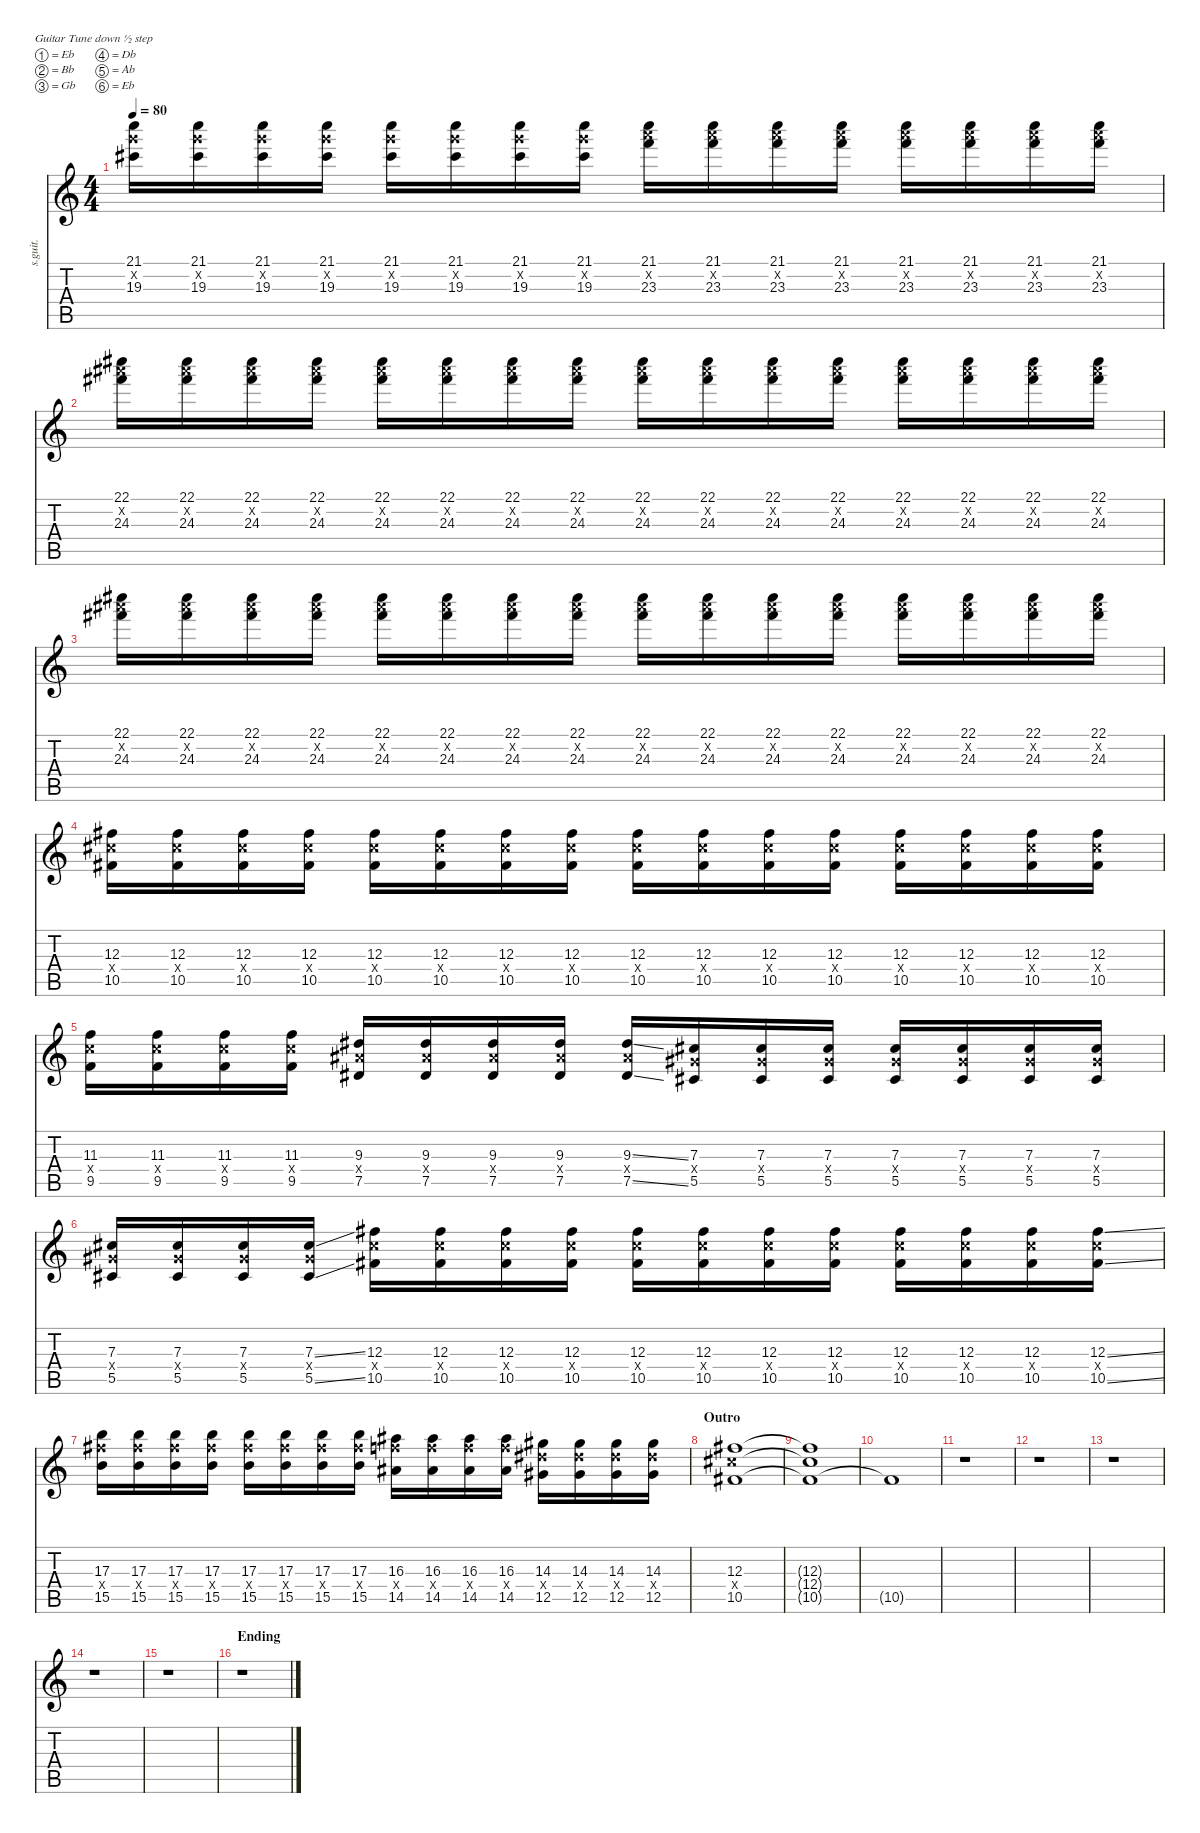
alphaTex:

\defaultSystemsLayout 4
\hideDynamics
\bracketExtendMode nobrackets
\track ("Lead Guitar (Distorted, Cuomo)" "s.guit.") {instrument distortionguitar}
\staff {score tabs}
\tuning (Eb4 Bb3 Gb3 Db3 Ab2 Eb2)
\ts (4 4)
\tempo 80
\clef g2
\ks c
(21.1 21.2{x} 19.3{acc #}).16{lyrics (0 "") lyrics (1 "") lyrics (2 "") lyrics (3 "") lyrics (4 "") dy f} (21.1 21.2{x} 19.3{acc #}).16{lyrics (0 "") lyrics (1 "") lyrics (2 "") lyrics (3 "") lyrics (4 "")} (21.1 21.2{x} 19.3{acc #}).16{lyrics (0 "") lyrics (1 "") lyrics (2 "") lyrics (3 "") lyrics (4 "")} (21.1 21.2{x} 19.3{acc #}).16{lyrics (0 "") lyrics (1 "") lyrics (2 "") lyrics (3 "") lyrics (4 "")} (21.1 21.2{x} 19.3{acc #}).16{lyrics (0 "") lyrics (1 "") lyrics (2 "") lyrics (3 "") lyrics (4 "")} (21.1 21.2{x} 19.3{acc #}).16{lyrics (0 "") lyrics (1 "") lyrics (2 "") lyrics (3 "") lyrics (4 "")} (21.1 21.2{x} 19.3{acc #}).16{lyrics (0 "") lyrics (1 "") lyrics (2 "") lyrics (3 "") lyrics (4 "")} (21.1 21.2{x} 19.3{acc #}).16{lyrics (0 "") lyrics (1 "") lyrics (2 "") lyrics (3 "") lyrics (4 "")} (21.1 23.2{x} 23.3).16{lyrics (0 "") lyrics (1 "") lyrics (2 "") lyrics (3 "") lyrics (4 "")} (21.1 23.2{x} 23.3).16{lyrics (0 "") lyrics (1 "") lyrics (2 "") lyrics (3 "") lyrics (4 "")} (21.1 23.2{x} 23.3).16{lyrics (0 "") lyrics (1 "") lyrics (2 "") lyrics (3 "") lyrics (4 "")} (21.1 23.2{x} 23.3).16{lyrics (0 "") lyrics (1 "") lyrics (2 "") lyrics (3 "") lyrics (4 "")} (21.1 23.2{x} 23.3).16{lyrics (0 "") lyrics (1 "") lyrics (2 "") lyrics (3 "") lyrics (4 "")} (21.1 23.2{x} 23.3).16{lyrics (0 "") lyrics (1 "") lyrics (2 "") lyrics (3 "") lyrics (4 "")} (21.1 23.2{x} 23.3).16{lyrics (0 "") lyrics (1 "") lyrics (2 "") lyrics (3 "") lyrics (4 "")} (21.1 23.2{x} 23.3).16{lyrics (0 "") lyrics (1 "") lyrics (2 "") lyrics (3 "") lyrics (4 "")} |
(22.1{acc #} 24.2{x acc #} 24.3{acc #}).16{lyrics (0 "") lyrics (1 "") lyrics (2 "") lyrics (3 "") lyrics (4 "")} (22.1{acc #} 24.2{x acc #} 24.3{acc #}).16{lyrics (0 "") lyrics (1 "") lyrics (2 "") lyrics (3 "") lyrics (4 "")} (22.1{acc #} 24.2{x acc #} 24.3{acc #}).16{lyrics (0 "") lyrics (1 "") lyrics (2 "") lyrics (3 "") lyrics (4 "")} (22.1{acc #} 24.2{x acc #} 24.3{acc #}).16{lyrics (0 "") lyrics (1 "") lyrics (2 "") lyrics (3 "") lyrics (4 "")} (22.1{acc #} 24.2{x acc #} 24.3{acc #}).16{lyrics (0 "") lyrics (1 "") lyrics (2 "") lyrics (3 "") lyrics (4 "")} (22.1{acc #} 24.2{x acc #} 24.3{acc #}).16{lyrics (0 "") lyrics (1 "") lyrics (2 "") lyrics (3 "") lyrics (4 "")} (22.1{acc #} 24.2{x acc #} 24.3{acc #}).16{lyrics (0 "") lyrics (1 "") lyrics (2 "") lyrics (3 "") lyrics (4 "")} (22.1{acc #} 24.2{x acc #} 24.3{acc #}).16{lyrics (0 "") lyrics (1 "") lyrics (2 "") lyrics (3 "") lyrics (4 "")} (22.1{acc #} 24.2{x acc #} 24.3{acc #}).16{lyrics (0 "") lyrics (1 "") lyrics (2 "") lyrics (3 "") lyrics (4 "")} (22.1{acc #} 24.2{x acc #} 24.3{acc #}).16{lyrics (0 "") lyrics (1 "") lyrics (2 "") lyrics (3 "") lyrics (4 "")} (22.1{acc #} 24.2{x acc #} 24.3{acc #}).16{lyrics (0 "") lyrics (1 "") lyrics (2 "") lyrics (3 "") lyrics (4 "")} (22.1{acc #} 24.2{x acc #} 24.3{acc #}).16{lyrics (0 "") lyrics (1 "") lyrics (2 "") lyrics (3 "") lyrics (4 "")} (22.1{acc #} 24.2{x acc #} 24.3{acc #}).16{lyrics (0 "") lyrics (1 "") lyrics (2 "") lyrics (3 "") lyrics (4 "")} (22.1{acc #} 24.2{x acc #} 24.3{acc #}).16{lyrics (0 "") lyrics (1 "") lyrics (2 "") lyrics (3 "") lyrics (4 "")} (22.1{acc #} 24.2{x acc #} 24.3{acc #}).16{lyrics (0 "") lyrics (1 "") lyrics (2 "") lyrics (3 "") lyrics (4 "")} (22.1{acc #} 24.2{x acc #} 24.3{acc #}).16{lyrics (0 "") lyrics (1 "") lyrics (2 "") lyrics (3 "") lyrics (4 "")} |
(22.1{acc #} 24.2{x acc #} 24.3{acc #}).16{lyrics (0 "") lyrics (1 "") lyrics (2 "") lyrics (3 "") lyrics (4 "")} (22.1{acc #} 24.2{x acc #} 24.3{acc #}).16{lyrics (0 "") lyrics (1 "") lyrics (2 "") lyrics (3 "") lyrics (4 "")} (22.1{acc #} 24.2{x acc #} 24.3{acc #}).16{lyrics (0 "") lyrics (1 "") lyrics (2 "") lyrics (3 "") lyrics (4 "")} (22.1{acc #} 24.2{x acc #} 24.3{acc #}).16{lyrics (0 "") lyrics (1 "") lyrics (2 "") lyrics (3 "") lyrics (4 "")} (22.1{acc #} 24.2{x acc #} 24.3{acc #}).16{lyrics (0 "") lyrics (1 "") lyrics (2 "") lyrics (3 "") lyrics (4 "")} (22.1{acc #} 24.2{x acc #} 24.3{acc #}).16{lyrics (0 "") lyrics (1 "") lyrics (2 "") lyrics (3 "") lyrics (4 "")} (22.1{acc #} 24.2{x acc #} 24.3{acc #}).16{lyrics (0 "") lyrics (1 "") lyrics (2 "") lyrics (3 "") lyrics (4 "")} (22.1{acc #} 24.2{x acc #} 24.3{acc #}).16{lyrics (0 "") lyrics (1 "") lyrics (2 "") lyrics (3 "") lyrics (4 "")} (22.1{acc #} 24.2{x acc #} 24.3{acc #}).16{lyrics (0 "") lyrics (1 "") lyrics (2 "") lyrics (3 "") lyrics (4 "")} (22.1{acc #} 24.2{x acc #} 24.3{acc #}).16{lyrics (0 "") lyrics (1 "") lyrics (2 "") lyrics (3 "") lyrics (4 "")} (22.1{acc #} 24.2{x acc #} 24.3{acc #}).16{lyrics (0 "") lyrics (1 "") lyrics (2 "") lyrics (3 "") lyrics (4 "")} (22.1{acc #} 24.2{x acc #} 24.3{acc #}).16{lyrics (0 "") lyrics (1 "") lyrics (2 "") lyrics (3 "") lyrics (4 "")} (22.1{acc #} 24.2{x acc #} 24.3{acc #}).16{lyrics (0 "") lyrics (1 "") lyrics (2 "") lyrics (3 "") lyrics (4 "")} (22.1{acc #} 24.2{x acc #} 24.3{acc #}).16{lyrics (0 "") lyrics (1 "") lyrics (2 "") lyrics (3 "") lyrics (4 "")} (22.1{acc #} 24.2{x acc #} 24.3{acc #}).16{lyrics (0 "") lyrics (1 "") lyrics (2 "") lyrics (3 "") lyrics (4 "")} (22.1{acc #} 24.2{x acc #} 24.3{acc #}).16{lyrics (0 "") lyrics (1 "") lyrics (2 "") lyrics (3 "") lyrics (4 "")} |
(12.3{acc #} 12.4{x acc #} 10.5{acc #}).16{lyrics (0 "") lyrics (1 "") lyrics (2 "") lyrics (3 "") lyrics (4 "")} (12.3{acc #} 12.4{x acc #} 10.5{acc #}).16{lyrics (0 "") lyrics (1 "") lyrics (2 "") lyrics (3 "") lyrics (4 "")} (12.3{acc #} 12.4{x acc #} 10.5{acc #}).16{lyrics (0 "") lyrics (1 "") lyrics (2 "") lyrics (3 "") lyrics (4 "")} (12.3{acc #} 12.4{x acc #} 10.5{acc #}).16{lyrics (0 "") lyrics (1 "") lyrics (2 "") lyrics (3 "") lyrics (4 "")} (12.3{acc #} 12.4{x acc #} 10.5{acc #}).16{lyrics (0 "") lyrics (1 "") lyrics (2 "") lyrics (3 "") lyrics (4 "")} (12.3{acc #} 12.4{x acc #} 10.5{acc #}).16{lyrics (0 "") lyrics (1 "") lyrics (2 "") lyrics (3 "") lyrics (4 "")} (12.3{acc #} 12.4{x acc #} 10.5{acc #}).16{lyrics (0 "") lyrics (1 "") lyrics (2 "") lyrics (3 "") lyrics (4 "")} (12.3{acc #} 12.4{x acc #} 10.5{acc #}).16{lyrics (0 "") lyrics (1 "") lyrics (2 "") lyrics (3 "") lyrics (4 "")} (12.3{acc #} 12.4{x acc #} 10.5{acc #}).16{lyrics (0 "") lyrics (1 "") lyrics (2 "") lyrics (3 "") lyrics (4 "")} (12.3{acc #} 12.4{x acc #} 10.5{acc #}).16{lyrics (0 "") lyrics (1 "") lyrics (2 "") lyrics (3 "") lyrics (4 "")} (12.3{acc #} 12.4{x acc #} 10.5{acc #}).16{lyrics (0 "") lyrics (1 "") lyrics (2 "") lyrics (3 "") lyrics (4 "")} (12.3{acc #} 12.4{x acc #} 10.5{acc #}).16{lyrics (0 "") lyrics (1 "") lyrics (2 "") lyrics (3 "") lyrics (4 "")} (12.3{acc #} 12.4{x acc #} 10.5{acc #}).16{lyrics (0 "") lyrics (1 "") lyrics (2 "") lyrics (3 "") lyrics (4 "")} (12.3{acc #} 12.4{x acc #} 10.5{acc #}).16{lyrics (0 "") lyrics (1 "") lyrics (2 "") lyrics (3 "") lyrics (4 "")} (12.3{acc #} 12.4{x acc #} 10.5{acc #}).16{lyrics (0 "") lyrics (1 "") lyrics (2 "") lyrics (3 "") lyrics (4 "")} (12.3{acc #} 12.4{x acc #} 10.5{acc #}).16{lyrics (0 "") lyrics (1 "") lyrics (2 "") lyrics (3 "") lyrics (4 "")} |
(11.3 11.4{x} 9.5).16{lyrics (0 "") lyrics (1 "") lyrics (2 "") lyrics (3 "") lyrics (4 "")} (11.3 11.4{x} 9.5).16{lyrics (0 "") lyrics (1 "") lyrics (2 "") lyrics (3 "") lyrics (4 "")} (11.3 11.4{x} 9.5).16{lyrics (0 "") lyrics (1 "") lyrics (2 "") lyrics (3 "") lyrics (4 "")} (11.3 11.4{x} 9.5).16{lyrics (0 "") lyrics (1 "") lyrics (2 "") lyrics (3 "") lyrics (4 "")} (9.3{acc #} 9.4{x acc #} 7.5{acc #}).16{lyrics (0 "") lyrics (1 "") lyrics (2 "") lyrics (3 "") lyrics (4 "")} (9.3{acc #} 9.4{x acc #} 7.5{acc #}).16{lyrics (0 "") lyrics (1 "") lyrics (2 "") lyrics (3 "") lyrics (4 "")} (9.3{acc #} 9.4{x acc #} 7.5{acc #}).16{lyrics (0 "") lyrics (1 "") lyrics (2 "") lyrics (3 "") lyrics (4 "")} (9.3{acc #} 9.4{x acc #} 7.5{acc #}).16{lyrics (0 "") lyrics (1 "") lyrics (2 "") lyrics (3 "") lyrics (4 "")} (9.3{ss acc #} 9.4{x acc #} 7.5{ss acc #}).16{lyrics (0 "") lyrics (1 "") lyrics (2 "") lyrics (3 "") lyrics (4 "")} (7.3{acc #} 7.4{x acc #} 5.5{acc #}).16{lyrics (0 "") lyrics (1 "") lyrics (2 "") lyrics (3 "") lyrics (4 "")} (7.3{acc #} 7.4{x acc #} 5.5{acc #}).16{lyrics (0 "") lyrics (1 "") lyrics (2 "") lyrics (3 "") lyrics (4 "")} (7.3{acc #} 7.4{x acc #} 5.5{acc #}).16{lyrics (0 "") lyrics (1 "") lyrics (2 "") lyrics (3 "") lyrics (4 "")} (7.3{acc #} 7.4{x acc #} 5.5{acc #}).16{lyrics (0 "") lyrics (1 "") lyrics (2 "") lyrics (3 "") lyrics (4 "")} (7.3{acc #} 7.4{x acc #} 5.5{acc #}).16{lyrics (0 "") lyrics (1 "") lyrics (2 "") lyrics (3 "") lyrics (4 "")} (7.3{acc #} 7.4{x acc #} 5.5{acc #}).16{lyrics (0 "") lyrics (1 "") lyrics (2 "") lyrics (3 "") lyrics (4 "")} (7.3{acc #} 7.4{x acc #} 5.5{acc #}).16{lyrics (0 "") lyrics (1 "") lyrics (2 "") lyrics (3 "") lyrics (4 "")} |
(7.3{acc #} 7.4{x acc #} 5.5{acc #}).16{lyrics (0 "") lyrics (1 "") lyrics (2 "") lyrics (3 "") lyrics (4 "")} (7.3{acc #} 7.4{x acc #} 5.5{acc #}).16{lyrics (0 "") lyrics (1 "") lyrics (2 "") lyrics (3 "") lyrics (4 "")} (7.3{acc #} 7.4{x acc #} 5.5{acc #}).16{lyrics (0 "") lyrics (1 "") lyrics (2 "") lyrics (3 "") lyrics (4 "")} (7.3{ss acc #} 7.4{x acc #} 5.5{ss acc #}).16{lyrics (0 "") lyrics (1 "") lyrics (2 "") lyrics (3 "") lyrics (4 "")} (12.3{acc #} 12.4{x acc #} 10.5{acc #}).16{lyrics (0 "") lyrics (1 "") lyrics (2 "") lyrics (3 "") lyrics (4 "")} (12.3{acc #} 12.4{x acc #} 10.5{acc #}).16{lyrics (0 "") lyrics (1 "") lyrics (2 "") lyrics (3 "") lyrics (4 "")} (12.3{acc #} 12.4{x acc #} 10.5{acc #}).16{lyrics (0 "") lyrics (1 "") lyrics (2 "") lyrics (3 "") lyrics (4 "")} (12.3{acc #} 12.4{x acc #} 10.5{acc #}).16{lyrics (0 "") lyrics (1 "") lyrics (2 "") lyrics (3 "") lyrics (4 "")} (12.3{acc #} 12.4{x acc #} 10.5{acc #}).16{lyrics (0 "") lyrics (1 "") lyrics (2 "") lyrics (3 "") lyrics (4 "")} (12.3{acc #} 12.4{x acc #} 10.5{acc #}).16{lyrics (0 "") lyrics (1 "") lyrics (2 "") lyrics (3 "") lyrics (4 "")} (12.3{acc #} 12.4{x acc #} 10.5{acc #}).16{lyrics (0 "") lyrics (1 "") lyrics (2 "") lyrics (3 "") lyrics (4 "")} (12.3{acc #} 12.4{x acc #} 10.5{acc #}).16{lyrics (0 "") lyrics (1 "") lyrics (2 "") lyrics (3 "") lyrics (4 "")} (12.3{acc #} 12.4{x acc #} 10.5{acc #}).16{lyrics (0 "") lyrics (1 "") lyrics (2 "") lyrics (3 "") lyrics (4 "")} (12.3{acc #} 12.4{x acc #} 10.5{acc #}).16{lyrics (0 "") lyrics (1 "") lyrics (2 "") lyrics (3 "") lyrics (4 "")} (12.3{acc #} 12.4{x acc #} 10.5{acc #}).16{lyrics (0 "") lyrics (1 "") lyrics (2 "") lyrics (3 "") lyrics (4 "")} (12.3{ss acc #} 12.4{x acc #} 10.5{ss acc #}).16{lyrics (0 "") lyrics (1 "") lyrics (2 "") lyrics (3 "") lyrics (4 "")} |
(17.3 17.4{x acc #} 15.5).16{lyrics (0 "") lyrics (1 "") lyrics (2 "") lyrics (3 "") lyrics (4 "")} (17.3 17.4{x acc #} 15.5).16{lyrics (0 "") lyrics (1 "") lyrics (2 "") lyrics (3 "") lyrics (4 "")} (17.3 17.4{x acc #} 15.5).16{lyrics (0 "") lyrics (1 "") lyrics (2 "") lyrics (3 "") lyrics (4 "")} (17.3 17.4{x acc #} 15.5).16{lyrics (0 "") lyrics (1 "") lyrics (2 "") lyrics (3 "") lyrics (4 "")} (17.3 17.4{x acc #} 15.5).16{lyrics (0 "") lyrics (1 "") lyrics (2 "") lyrics (3 "") lyrics (4 "")} (17.3 17.4{x acc #} 15.5).16{lyrics (0 "") lyrics (1 "") lyrics (2 "") lyrics (3 "") lyrics (4 "")} (17.3 17.4{x acc #} 15.5).16{lyrics (0 "") lyrics (1 "") lyrics (2 "") lyrics (3 "") lyrics (4 "")} (17.3 17.4{x acc #} 15.5).16{lyrics (0 "") lyrics (1 "") lyrics (2 "") lyrics (3 "") lyrics (4 "")} (16.3{acc #} 16.4{x} 14.5{acc #}).16{lyrics (0 "") lyrics (1 "") lyrics (2 "") lyrics (3 "") lyrics (4 "")} (16.3{acc #} 16.4{x} 14.5{acc #}).16{lyrics (0 "") lyrics (1 "") lyrics (2 "") lyrics (3 "") lyrics (4 "")} (16.3{acc #} 16.4{x} 14.5{acc #}).16{lyrics (0 "") lyrics (1 "") lyrics (2 "") lyrics (3 "") lyrics (4 "")} (16.3{acc #} 16.4{x} 14.5{acc #}).16{lyrics (0 "") lyrics (1 "") lyrics (2 "") lyrics (3 "") lyrics (4 "")} (14.3{acc #} 14.4{x acc #} 12.5{acc #}).16{lyrics (0 "") lyrics (1 "") lyrics (2 "") lyrics (3 "") lyrics (4 "")} (14.3{acc #} 14.4{x acc #} 12.5{acc #}).16{lyrics (0 "") lyrics (1 "") lyrics (2 "") lyrics (3 "") lyrics (4 "")} (14.3{acc #} 14.4{x acc #} 12.5{acc #}).16{lyrics (0 "") lyrics (1 "") lyrics (2 "") lyrics (3 "") lyrics (4 "")} (14.3{acc #} 14.4{x acc #} 12.5{acc #}).16{lyrics (0 "") lyrics (1 "") lyrics (2 "") lyrics (3 "") lyrics (4 "")} |
\section ("" "Outro")
(12.3{acc #} 12.4{x acc #} 10.5{acc #}).1{lyrics (0 "") lyrics (1 "") lyrics (2 "") lyrics (3 "") lyrics (4 "")} |
(12.3{t acc #} 12.4{t acc #} 10.5{t acc #}).1{lyrics (0 "") lyrics (1 "") lyrics (2 "") lyrics (3 "") lyrics (4 "")} |
10.5{t acc #}.1{lyrics (0 "") lyrics (1 "") lyrics (2 "") lyrics (3 "") lyrics (4 "")} |
r.1 |
r.1 |
r.1 |
r.1 |
r.1 |
\section ("" "Ending")
r.1
